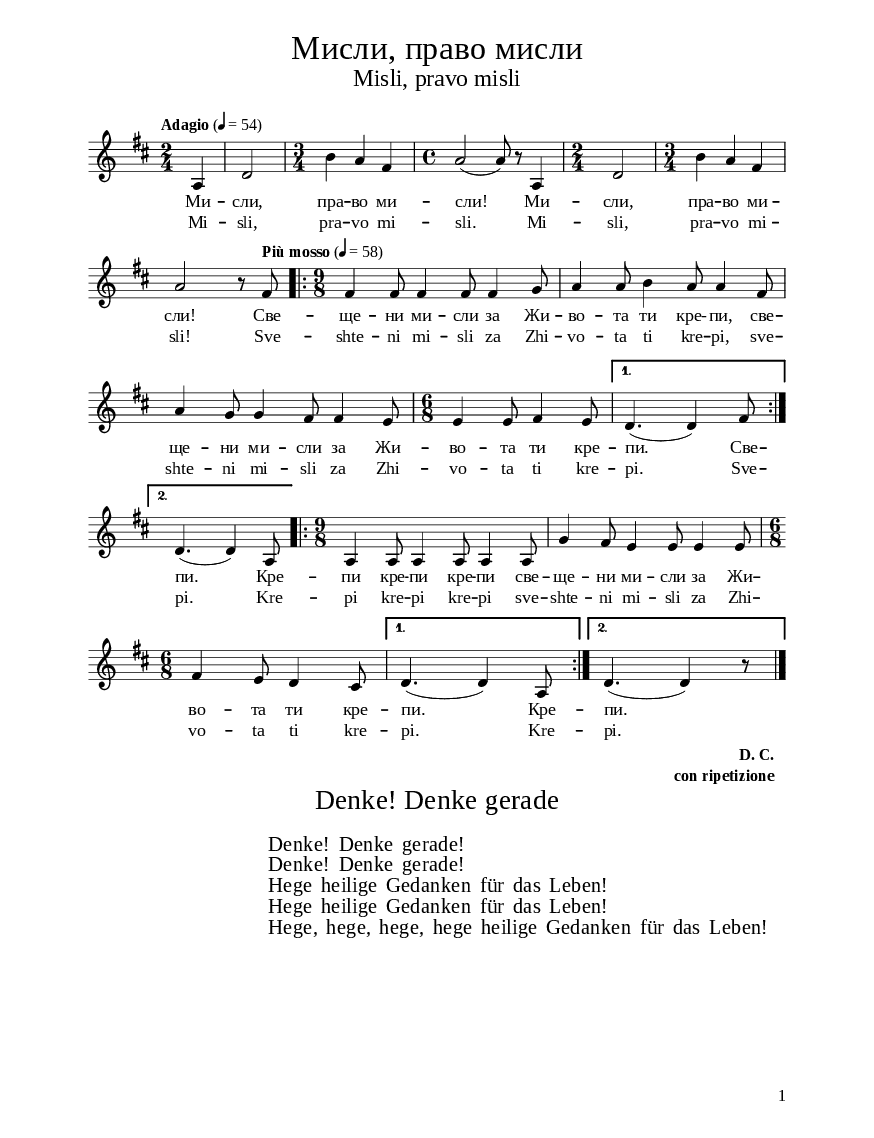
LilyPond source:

\version "2.24.0"

% include paper part and global functions
\include "include/globals.ily"

\bookpart {
  \label #'ref093
  \tocItem \markup "Мисли, право мисли – Misli, pravo misli"
  \include "include/bookpart-paper.ily"
  \score {
    \include "include/score-layout.ily"

  
  \new Voice \absolute  {
    \clef treble
    \key d \major
    \time 2/4 
      \tempoFunc "Adagio" 4 "54"

      \partial 4
      \autoBeamOff

      a4 | d'2 | \time 3/4 b'4 a' fis' | \time 4/4 a'2 ( a'8 ) r8 a4 | \time 2/4 d'2 | \time 3/4 b'4 a'4 fis'4 \break

      a'2 r8

      \tempoFunc "Più mosso" 4 "58"
      fis'8 | \repeat volta 2 {
        \time 9/8 fis'4 fis'8 fis'4 fis'8 fis'4 g'8 | a'4 a'8 b'4 a'8 a'4 fis'8 | \break

        a'4 g'8 g'4 fis'8 fis'4 e'8 | \time 6/8 e'4 e'8 fis'4 e'8 |
      } \alternative {
        {d'4. (d'4 ) fis'8 \break}
        {d'4. (d'4) a8 }
      } \repeat volta 2 {
        \time 9/8 a4 a8 a4 a8 a4 a8 | g'4 fis'8 e'4 e'8 e'4 e'8 | \break

        \time 6/8  fis'4 e'8 d'4 cis'8 |
      } \alternative { { d'4. ( d'4 ) a8 } { d'4. ( d'4 )  r8 } } \bar "|."

    }

    \addlyrics {
      Ми -- сли, пра -- во ми -- сли! Ми -- сли, пра -- во ми -- сли!

      Све -- ще -- ни ми -- сли за Жи -- во -- та ти "кре-" -- пи, све -- ще -- ни ми -- сли за Жи -- во -- та ти кре -- пи. Све -- пи. Кре -- пи кре -- пи

      кре -- пи све -- ще -- ни ми -- сли за Жи -- во -- та ти кре -- пи.  Кре -- пи.
    }

    \addlyrics {
      Mi -- sli, pra -- vo mi -- sli. Mi -- sli, pra -- vo mi -- sli!

      Sve -- shte -- ni mi -- sli za Zhi -- vo -- ta ti kre -- pi, sve -- shte -- ni mi -- sli za Zhi -- vo -- ta ti kre -- pi. Sve -- pi. Kre -- pi kre -- pi

      kre -- pi sve -- shte -- ni mi -- sli za Zhi -- vo -- ta ti kre -- pi.  Kre -- pi.

    }


    \header {
      title = \titleFunc "Мисли, право мисли" "Misli, pravo misli"
    }

    \midi{}

  } % score
 
  \markup \dc-two "D. C.""con ripetizione"
  

  % include foreign translation(s) of the song
  \version "2.24.2"

\markup \fill-line { \fontsize #deTitleFontSize "Denke! Denke gerade" }
\markup \null
\markup \null
\markup \fontsize #deCoupletFontSize {
  \hspace #16
  \override #`(baseline-skip . ,deCoupletBaselineSkip)

  \column {
    \line { " " Denke! Denke gerade! }
    \line { " " Denke! Denke gerade! }
    \line { " " Hege heilige Gedanken für das Leben!}
    \line { " " Hege heilige Gedanken für das Leben!}
    \line { " " Hege, hege, hege, hege heilige Gedanken für das Leben!}


  }


}


} % bookpart
